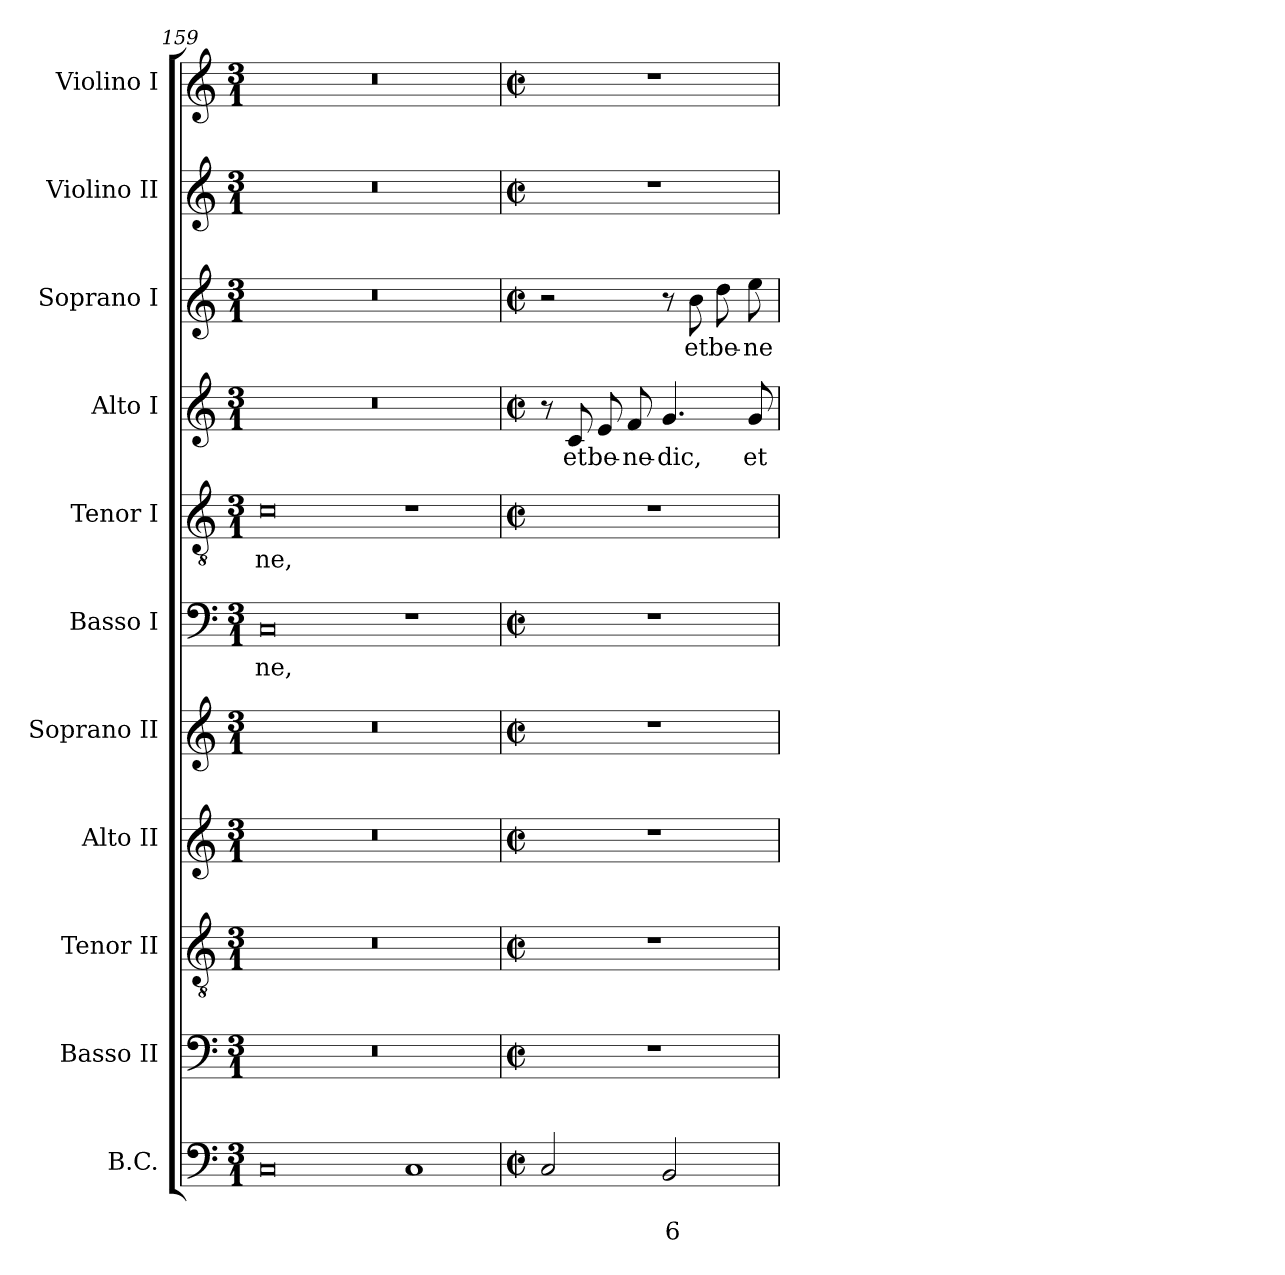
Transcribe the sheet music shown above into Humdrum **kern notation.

**kern	**text	**text	**kern	**kern	**kern	**kern	**kern	**text	**kern	**text	**kern	**text	**kern	**text	**kern	**kern
*part11	*part11	*part11	*part10	*part9	*part8	*part7	*part6	*part6	*part5	*part5	*part4	*part4	*part3	*part3	*part2	*part1
*staff11	*staff11	*staff11	*staff10	*staff9	*staff8	*staff7	*staff6	*staff6	*staff5	*staff5	*staff4	*staff4	*staff3	*staff3	*staff2	*staff1
*I"B.C.	*	*	*I"Basso II	*I"Tenor II	*I"Alto II	*I"Soprano II	*I"Basso I	*	*I"Tenor I	*	*I"Alto I	*	*I"Soprano I	*	*I"Violino II	*I"Violino I
*I'BC	*	*	*I'B 2	*I'T 2	*I'A 2	*I'S 2	*I'B 1	*	*I'T 1	*	*I'A 1	*	*I'S 1	*	*I'Vln. II	*I'Vln. I
!!LO:PB:g=z
*clefF4	*	*	*clefF4	*clefGv2	*clefG2	*clefG2	*clefF4	*	*clefGv2	*	*clefG2	*	*clefG2	*	*clefG2	*clefG2
*k[]	*	*	*k[]	*k[]	*k[]	*k[]	*k[]	*	*k[]	*	*k[]	*	*k[]	*	*k[]	*k[]
*C:	*	*	*C:	*C:	*C:	*C:	*C:	*	*C:	*	*C:	*	*C:	*	*C:	*C:
*M3/1	*	*	*M3/1	*M3/1	*M3/1	*M3/1	*M3/1	*	*M3/1	*	*M3/1	*	*M3/1	*	*M3/1	*M3/1
=159	=159	=159	=159	=159	=159	=159	=159	=159	=159	=159	=159	=159	=159	=159	=159	=159
!	!	!	!	!	!	!	!	!LO:LY:b	!	!	!	!	!	!	!	!
!	!	!	!	!	!	!	!	!	!	!LO:LY:b	!	!	!	!	!	!
0C	.	.	0.r	0.r	0.r	0.r	0C	-ne,	0c	-ne,	0.r	.	0.r	.	0.r	0.r
1C	.	.	.	.	.	.	1r	.	1r	.	.	.	.	.	.	.
=160	=160	=160	=160	=160	=160	=160	=160	=160	=160	=160	=160	=160	=160	=160	=160	=160
*M2/2	*	*	*M2/2	*M2/2	*M2/2	*M2/2	*M2/2	*	*M2/2	*	*M2/2	*	*M2/2	*	*M2/2	*M2/2
*met(c|)	*	*	*met(c|)	*met(c|)	*met(c|)	*met(c|)	*met(c|)	*	*met(c|)	*	*met(c|)	*	*met(c|)	*	*met(c|)	*met(c|)
2C/	.	.	1r	1r	1r	1r	1r	.	1r	.	8r	.	2r	.	1r	1r
!	!	!	!	!	!	!	!	!	!	!	!	!LO:LY:b	!	!	!	!
.	.	.	.	.	.	.	.	.	.	.	8c/	et	.	.	.	.
!	!	!	!	!	!	!	!	!	!	!	!	!LO:LY:b	!	!	!	!
.	.	.	.	.	.	.	.	.	.	.	8e/	be-	.	.	.	.
!	!	!	!	!	!	!	!	!	!	!	!	!LO:LY:b	!	!	!	!
.	.	.	.	.	.	.	.	.	.	.	8f/	-ne-	.	.	.	.
!	!	!LO:LY:b	!	!	!	!	!	!	!	!	!	!	!	!	!	!
!	!	!	!	!	!	!	!	!	!	!	!	!LO:LY:b	!	!	!	!
2BB/	.	6	.	.	.	.	.	.	.	.	4.g/	-dic,	8r	.	.	.
!	!	!	!	!	!	!	!	!	!	!	!	!	!	!LO:LY:b	!	!
.	.	.	.	.	.	.	.	.	.	.	.	.	8b\	et	.	.
!	!	!	!	!	!	!	!	!	!	!	!	!	!	!LO:LY:b	!	!
.	.	.	.	.	.	.	.	.	.	.	.	.	8dd\	be-	.	.
!	!	!	!	!	!	!	!	!	!	!	!	!LO:LY:b	!	!	!	!
!	!	!	!	!	!	!	!	!	!	!	!	!	!	!LO:LY:b	!	!
.	.	.	.	.	.	.	.	.	.	.	8g/	et	8ee\	-ne-	.	.
=	=	=	=	=	=	=	=	=	=	=	=	=	=	=	=	=
*-	*-	*-	*-	*-	*-	*-	*-	*-	*-	*-	*-	*-	*-	*-	*-	*-
